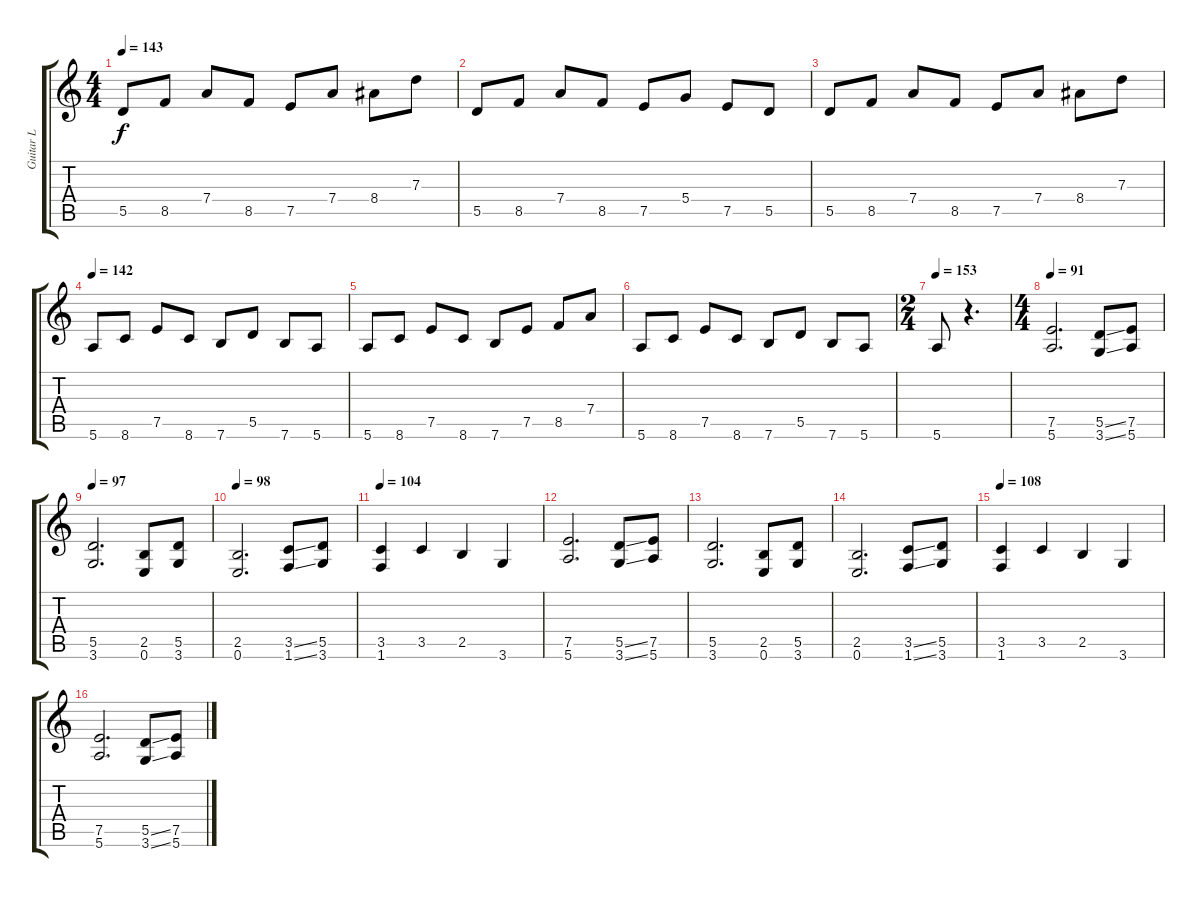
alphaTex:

\track ("Guitar L" "Guitar L") {instrument distortionguitar}
\staff {score tabs}
\tuning (E4 B3 G3 D3 A2 E2) {hide}
\ts (4 4)
\tempo 143
\clef g2
\ks c
5.5.8{dy f} 8.5.8 7.4.8 8.5.8 7.5.8 7.4.8 8.4.8 7.3.8 |
5.5.8 8.5.8 7.4.8 8.5.8 7.5.8 5.4.8 7.5.8 5.5.8 |
5.5.8 8.5.8 7.4.8 8.5.8 7.5.8 7.4.8 8.4.8 7.3.8 |
\tempo 142
5.6.8 8.6.8 7.5.8 8.6.8 7.6.8 5.5.8 7.6.8 5.6.8 |
5.6.8 8.6.8 7.5.8 8.6.8 7.6.8 7.5.8 8.5.8 7.4.8 |
5.6.8 8.6.8 7.5.8 8.6.8 7.6.8 5.5.8 7.6.8 5.6.8 |
\ts (2 4)
\tempo 153
5.6.8 r.4{d} |
\ts (4 4)
\tempo 91
(7.5 5.6).2{d} (5.5{ss} 3.6{ss}).8 (7.5 5.6).8 |
\tempo 97
(5.5 3.6).2{d} (2.5 0.6).8 (5.5 3.6).8 |
\tempo 98
(2.5 0.6).2{d} (3.5{ss} 1.6{ss}).8 (5.5 3.6).8 |
\tempo 104
(3.5 1.6).4 3.5.4 2.5.4 3.6.4 |
(7.5 5.6).2{d} (5.5{ss} 3.6{ss}).8 (7.5 5.6).8 |
(5.5 3.6).2{d} (2.5 0.6).8 (5.5 3.6).8 |
(2.5 0.6).2{d} (3.5{ss} 1.6{ss}).8 (5.5 3.6).8 |
\tempo 108
(3.5 1.6).4 3.5.4 2.5.4 3.6.4 |
(7.5 5.6).2{d} (5.5{ss} 3.6{ss}).8 (7.5 5.6).8
